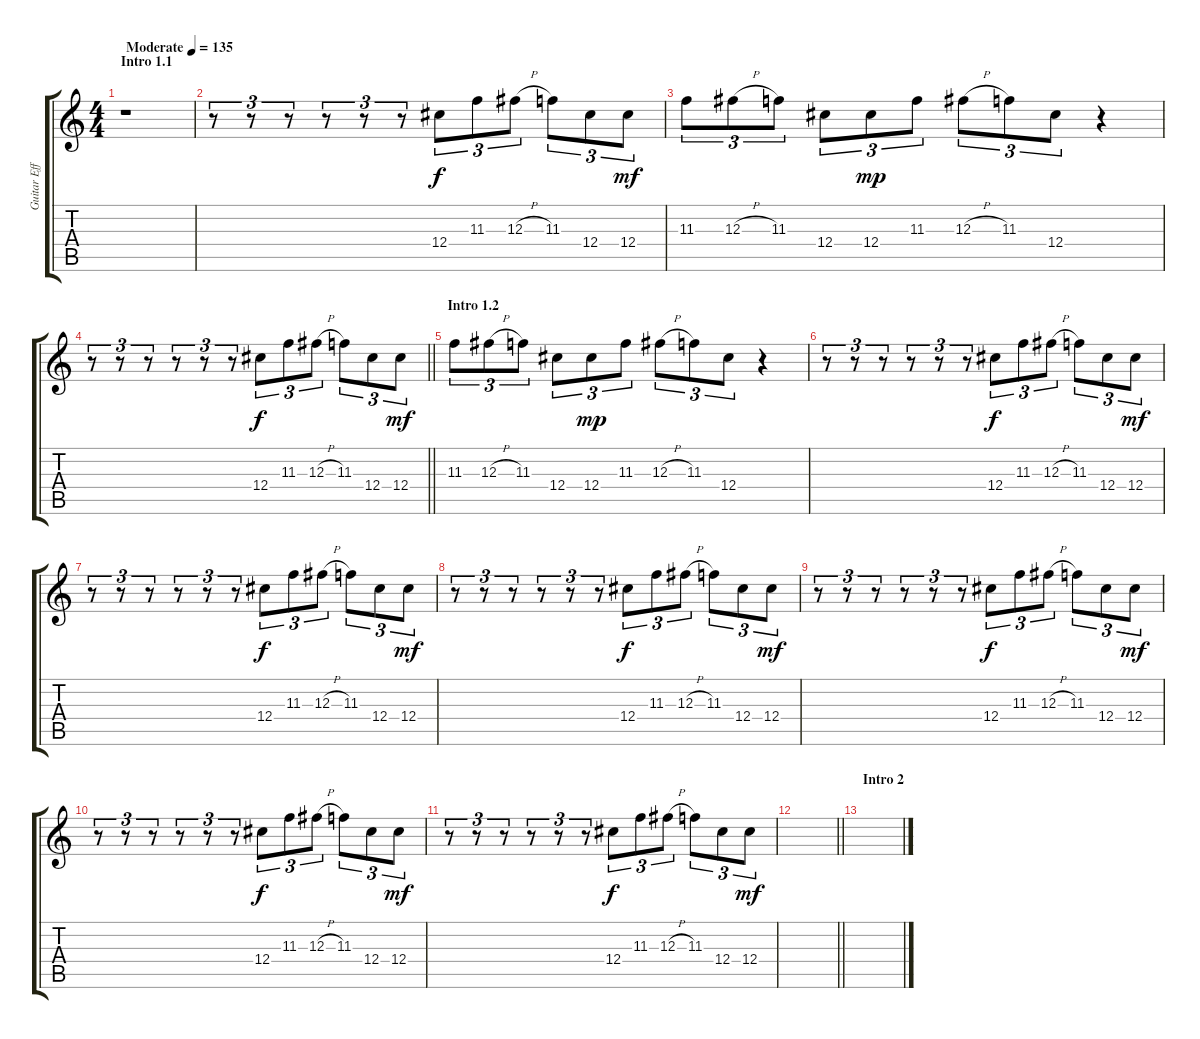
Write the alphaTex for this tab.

\track ("Guitar Effects" "Guitar Eff") {instrument overdrivenguitar}
\staff {score tabs}
\tuning (Eb4 Bb3 Gb3 Db3 Ab2 Eb2) {hide}
\ts (4 4)
\section ("" "Intro 1.1")
\tempo (135 "Moderate")
\clef g2
\ks c
r.1{dy f volume 5 instrument electricguitarjazz} |
r.8{tu (3 2)} r.8{tu (3 2)} r.8{tu (3 2)} r.8{tu (3 2)} r.8{tu (3 2)} r.8{tu (3 2)} 12.4.8{tu (3 2)} 11.3.8{tu (3 2)} 12.3{h}.8{tu (3 2)} 11.3.8{tu (3 2)} 12.4.8{tu (3 2)} 12.4.8{tu (3 2) dy mf} |
11.3.8{tu (3 2)} 12.3{h}.8{tu (3 2)} 11.3.8{tu (3 2)} 12.4.8{tu (3 2)} 12.4.8{tu (3 2) dy mp} 11.3.8{tu (3 2)} 12.3{h}.8{tu (3 2)} 11.3.8{tu (3 2)} 12.4.8{tu (3 2)} r.4 |
\barLineRight lightlight
r.8{tu (3 2)} r.8{tu (3 2)} r.8{tu (3 2)} r.8{tu (3 2)} r.8{tu (3 2)} r.8{tu (3 2)} 12.4.8{tu (3 2) dy f} 11.3.8{tu (3 2)} 12.3{h}.8{tu (3 2)} 11.3.8{tu (3 2)} 12.4.8{tu (3 2)} 12.4.8{tu (3 2) dy mf} |
\section ("" "Intro 1.2")
11.3.8{tu (3 2)} 12.3{h}.8{tu (3 2)} 11.3.8{tu (3 2)} 12.4.8{tu (3 2)} 12.4.8{tu (3 2) dy mp} 11.3.8{tu (3 2)} 12.3{h}.8{tu (3 2)} 11.3.8{tu (3 2)} 12.4.8{tu (3 2)} r.4 |
r.8{tu (3 2)} r.8{tu (3 2)} r.8{tu (3 2)} r.8{tu (3 2)} r.8{tu (3 2)} r.8{tu (3 2)} 12.4.8{tu (3 2) dy f} 11.3.8{tu (3 2)} 12.3{h}.8{tu (3 2)} 11.3.8{tu (3 2)} 12.4.8{tu (3 2)} 12.4.8{tu (3 2) dy mf} |
r.8{tu (3 2)} r.8{tu (3 2)} r.8{tu (3 2)} r.8{tu (3 2)} r.8{tu (3 2)} r.8{tu (3 2)} 12.4.8{tu (3 2) dy f} 11.3.8{tu (3 2)} 12.3{h}.8{tu (3 2)} 11.3.8{tu (3 2)} 12.4.8{tu (3 2)} 12.4.8{tu (3 2) dy mf} |
r.8{tu (3 2)} r.8{tu (3 2)} r.8{tu (3 2)} r.8{tu (3 2)} r.8{tu (3 2)} r.8{tu (3 2)} 12.4.8{tu (3 2) dy f} 11.3.8{tu (3 2)} 12.3{h}.8{tu (3 2)} 11.3.8{tu (3 2)} 12.4.8{tu (3 2)} 12.4.8{tu (3 2) dy mf} |
r.8{tu (3 2)} r.8{tu (3 2)} r.8{tu (3 2)} r.8{tu (3 2)} r.8{tu (3 2)} r.8{tu (3 2)} 12.4.8{tu (3 2) dy f} 11.3.8{tu (3 2)} 12.3{h}.8{tu (3 2)} 11.3.8{tu (3 2)} 12.4.8{tu (3 2)} 12.4.8{tu (3 2) dy mf} |
r.8{tu (3 2)} r.8{tu (3 2)} r.8{tu (3 2)} r.8{tu (3 2)} r.8{tu (3 2)} r.8{tu (3 2)} 12.4.8{tu (3 2) dy f} 11.3.8{tu (3 2)} 12.3{h}.8{tu (3 2)} 11.3.8{tu (3 2)} 12.4.8{tu (3 2)} 12.4.8{tu (3 2) dy mf} |
r.8{tu (3 2)} r.8{tu (3 2)} r.8{tu (3 2)} r.8{tu (3 2)} r.8{tu (3 2)} r.8{tu (3 2)} 12.4.8{tu (3 2) dy f} 11.3.8{tu (3 2)} 12.3{h}.8{tu (3 2)} 11.3.8{tu (3 2)} 12.4.8{tu (3 2)} 12.4.8{tu (3 2) dy mf} |
\barLineRight lightlight
|
\section ("" "Intro 2")
